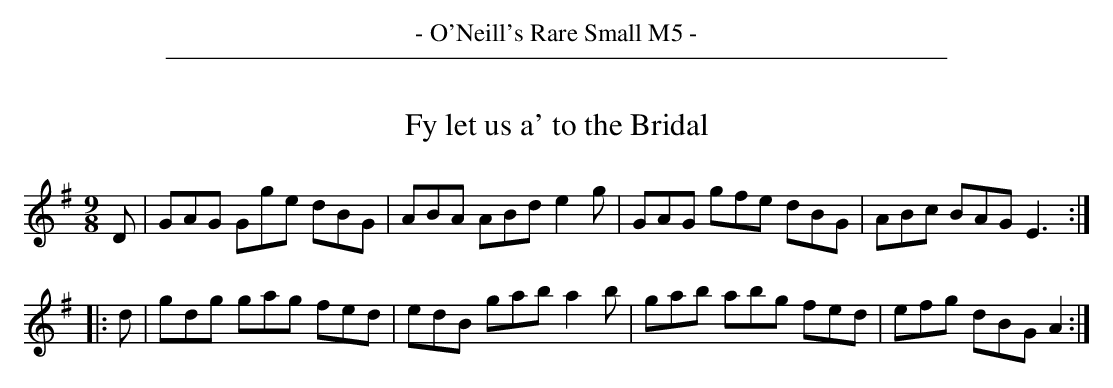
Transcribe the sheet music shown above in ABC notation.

X:1
T: Fy let us a' to the Bridal
M: 9/8
L: 1/8
K: G
D | GAG Gge dBG | ABA ABd e2g | GAG gfe dBG | ABc BAG E3 ::
d | gdg gag fed | edB gab a2b | gab abg fed | efg dBG A2 :|
